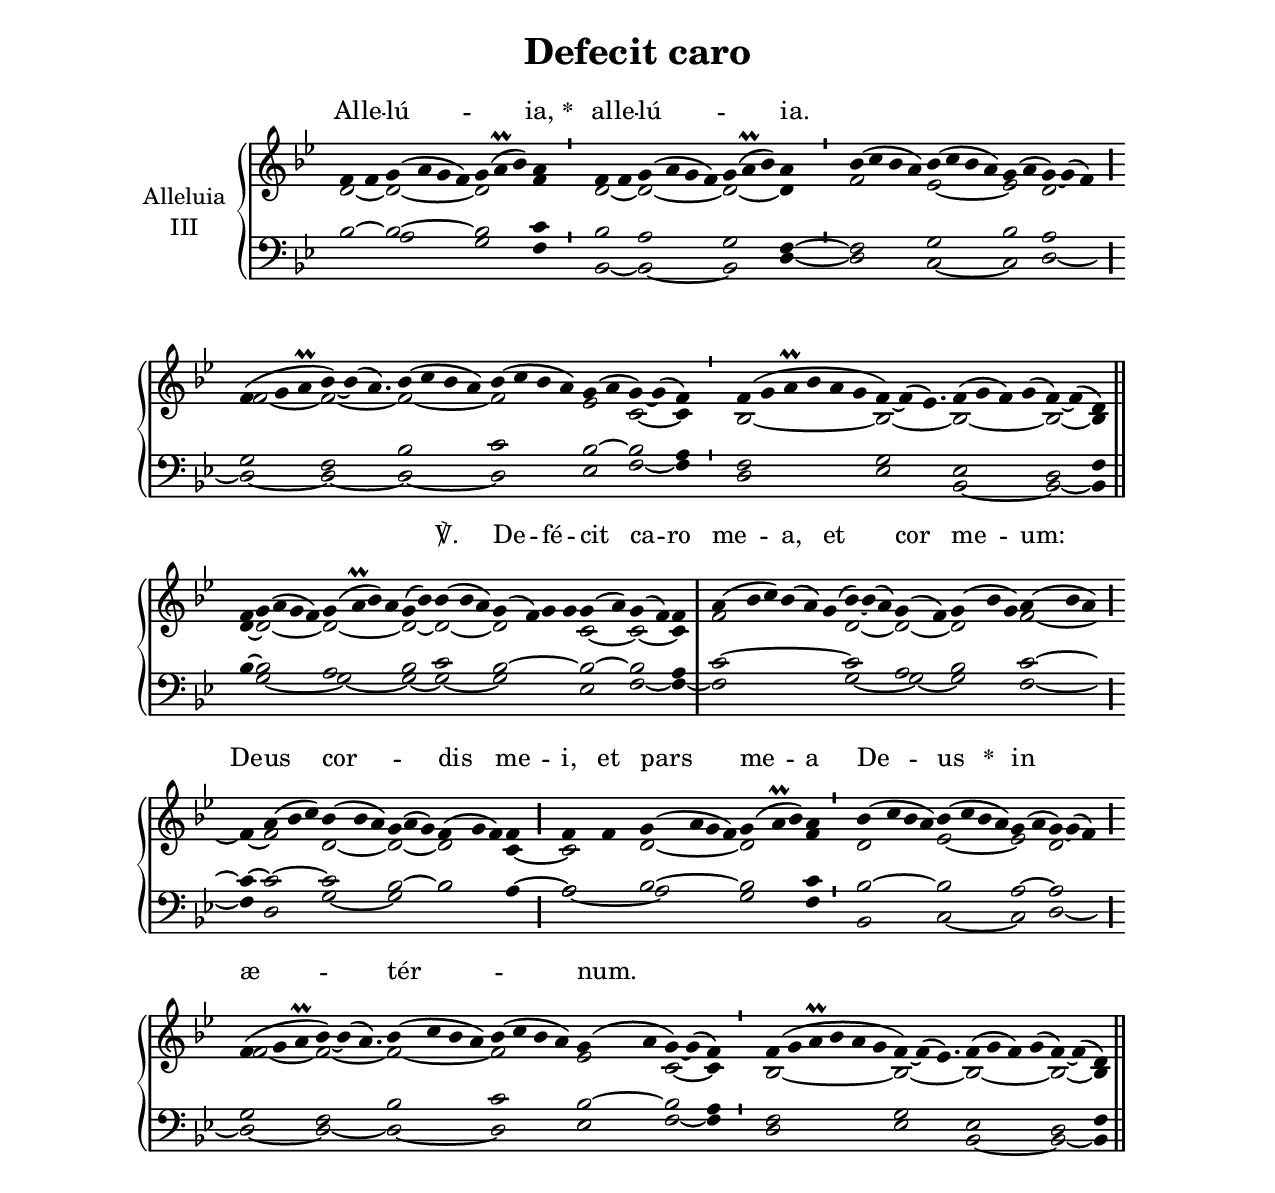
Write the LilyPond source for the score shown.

\version "2.18"
\include "gregorian.ly"
\include "noh2.ily"


%Page reference: page iii.192
%(volume.page)

global = {
 \key d \phrygian
 \cadenzaOn 
}

\header {
  title = \markup \center-column {"Defecit caro" \vspace #1 }
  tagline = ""
  composer = ""
}

\paper {
 #(include-special-characters)
  oddHeaderMarkup = \markup \fill-line {
    \line {}
    \center-column {
      \on-the-fly #first-page     " "
      \on-the-fly #not-first-page "Defecit caro"
    }
    \line { \on-the-fly #print-page-number-check-first \fromproperty #'page:page-number-string }
  }
  evenHeaderMarkup = \markup \fill-line {
    \line { \on-the-fly #print-page-number-check-first \fromproperty #'page:page-number-string }
    \center-column { "Defecit caro" }
    \line {}
  }
}

chantText = \lyricmode {
Al -- le -- lú -- _ ia, 
\set stanza = " * " al -- le -- lú -- _ ia. _ _ _ _ 
_ _ _ _ _ _ _ _ _ _ _ ℣. 
De -- fé -- _ cit ca -- ro me -- a, et cor me -- um: 
De -- us cor -- _ dis me -- i, 
et pars me -- a De -- us 
\set stanza = " * " 
in æ -- tér -- _ num. _ _ _ _ 
_ _ _ _ _ _ _ _ _ _ _ }

chantMusic = {
\tieDown   f'4 f'4 g'4 ( a'4 g'4 f'4) g'4 ( a'\prall bes'4) a'4 \divisioMinima
 f'4 f'4 g'4 ( a'4 g'4 f'4) g'4 ( a'\prall bes'4) a'4 \divisioMinima
 bes'4 ( c''4 bes'4 a'4) bes'4 ( c''4 bes'4 a'4) g'4 ( a'4 g'4) ~ g'4 ( f'4) \divisioMaior
 f'4 ( g'4 a'\prall bes'4) ~ bes'4 ( a'4.) bes'4 ( c''4 bes'4 a'4) bes'4 ( c''4 bes'4 a'4) g'4 ( a'4 g'4) ~ g'4 ( f'4) \divisioMinima
 f'4 ( g'4 a'\prall bes'4 a'4 g'4 f'4) ~ f'4 ( ees'4.) f'4 ( g'4 f'4) g'4 ( f'4) ~ f'4 ( d'4) \finalis
 f'4 g'4 ( a'4 g'4 f'4) g'4 ( a'\prall bes'4) a'4 g'4 ( bes'4) bes'4 ( bes'4 a'4) g'4 ( f'4) g'4 g'4 g'4 ( a'4) g'4 ( f'4) f'4 \divisioMaxima
 a'4 ( bes'4 c''4) bes'4 ( a'4) g'4 ( bes'4) ~ bes'4 ( a'4) g'4 ( f'4) g'4 ( bes'4 g'4) a'4 ( bes'4 a'4) \divisioMaior
 f'4 a'4 ( bes'4 c''4) bes'4 ( bes'4 a'4) g'4 ( a'4 g'4) f'4 ( g'4 f'4) f'4 \divisioMaior
 f'4 f'4 g'4 ( a'4 g'4 f'4) g'4 ( a'\prall bes'4) a'4 \divisioMinima
 bes'4 ( c''4 bes'4 a'4) bes'4 ( c''4 bes'4 a'4) g'4 ( a'4 g'4) ~ g'4 ( f'4) \divisioMaior
 f'4 ( g'4 a'\prall bes'4) ~ bes'4 ( a'4.) bes'4 ( c''4 bes'4 a'4) bes'4 ( c''4 bes'4 a'4) g'4 ( a'4 g'4) ~ g'4 ( f'4) \divisioMinima
 f'4 ( g'4 a'\prall bes'4 a'4 g'4 f'4) ~ f'4 ( ees'4.) f'4 ( g'4 f'4) g'4 ( f'4) ~ f'4 ( d'4) \finalis

}

altoMusic = {
d'2 ~ d'2*4/2 ~ d'2*3/2 f'4 \divisioMinima
d'2 ~ d'2*4/2 ~ d'2*3/2 ~ d'4 \divisioMinima
f'2*4/2 ees'2*4/2 ~ ees'2 d'2*3/2 \divisioMaior
f'2*3/2 ~ f'2*7/4 ~ f'2*4/2 ~ f'2*4/2 ees'2 c'2 ~ c'4 \divisioMinima
bes2*6/2 ~ bes2*7/4 ~ bes2*4/2 ~ bes2 ~ bes4 \finalis
d'4 ~ d'2*4/2 ~ d'2*4/2 ~ d'2 ~ d'2*3/2 ~ d'2*4/2 c'2 ~ c'2 ~ c'4 \divisioMaxima
f'2*6/2 d'2*3/2 ~ d'2 ~ d'2*3/2 f'2*3/2 ~ \divisioMaior
f'4 ~ f'2*3/2 d'2*3/2 ~ d'2*3/2 ~ d'2*3/2 c'4 ~ \divisioMaior
c'2 d'2*4/2 ~ d'2*3/2 f'4 \divisioMinima
d'2*4/2 ees'2*4/2 ~ ees'2 d'2*3/2 \divisioMaior
f'2*3/2 ~ f'2*7/4 ~ f'2*4/2 ~ f'2*4/2 ees'2 c'2 ~ c'4 \divisioMinima
bes2*6/2 ~ bes2*7/4 ~ bes2*4/2 ~ bes2 ~ bes4 \finalis
}

tenorMusic = {
bes2 ~ bes2*4/2 ~ bes2*3/2 c'4 \divisioMinima
bes2 a2*4/2 g2*3/2 f4 ~ \divisioMinima
f2*4/2 g2*4/2 bes2 a2*3/2 \divisioMaior
g2*3/2 f2*7/4 bes2*4/2 c'2*4/2 bes2 ~ bes2 a4 \divisioMinima
f2*6/2 g2*7/4 ees2*4/2 d2 f4 \finalis
bes4 ~ bes2*4/2 a2*4/2 bes2 c'2*3/2 bes2*4/2 ~ bes2 ~ bes2 a4 \divisioMaxima
c'2*6/2 ~ c'2*3/2 a2 bes2*3/2 c'2*3/2 ~ \divisioMaior
c'4 ~ c'2*3/2 ~ c'2*3/2 bes2*3/2 ~ bes2*3/2 a4 ~ \divisioMaior
a2 bes2*4/2 ~ bes2*3/2 c'4 \divisioMinima
bes2*4/2 ~ bes2*4/2 a2 ~ a2*3/2 \divisioMaior
g2*3/2 f2*7/4 bes2*4/2 c'2*4/2 bes2 ~ bes2 a4 \divisioMinima
f2*6/2 g2*7/4 ees2*4/2 d2 f4 \finalis
}

bassMusic = {
r2 a2*4/2 g2*3/2 f4 \divisioMinima
bes,2 ~ bes,2*4/2 ~ bes,2*3/2 d4 ~ \divisioMinima
d2*4/2 c2*4/2 ~ c2 d2*3/2 ~ \divisioMaior
d2*3/2 ~ d2*7/4 ~ d2*4/2 ~ d2*4/2 ees2 f2 ~ f4 \divisioMinima
d2*6/2 ees2*7/4 bes,2*4/2 ~ bes,2 ~ bes,4 \finalis
r4 g2*4/2 ~ g2*4/2 ~ g2 ~ g2*3/2 ~ g2*4/2 ees2 f2 ~ f4 ~ \divisioMaxima
f2*6/2 g2*3/2 ~ g2 ~ g2*3/2 f2*3/2 ~ \divisioMaior
f4 d2*3/2 g2*3/2 ~ g2*3/2 bes2*4/2 \divisioMaior
a2 ~ a2*4/2 g2*3/2 f4 \divisioMinima
bes,2*4/2 c2*4/2 ~ c2 d2*3/2 ~ \divisioMaior
d2*3/2 ~ d2*7/4 ~ d2*4/2 ~ d2*4/2 ees2 f2 ~ f4 \divisioMinima
d2*6/2 ees2*7/4 bes,2*4/2 ~ bes,2 ~ bes,4 \finalis
}

voiceLines = {
\voiceLineStyle


}

\score{
  <<
    \new GrandStaff <<
      \set GrandStaff.autoBeaming = ##f
      \set GrandStaff.instrumentName = \markup \center-column {
        "Alleluia"
        "III"
      }
      \new Staff = up <<
        \new Voice = "chant" {
          \voiceOne \global \chantMusic
        }
        \new Voice {
          \voiceTwo \global \altoMusic
        }
      >>

      \new Staff = down <<
        \clef bass
        \new Voice {
          \voiceOne \global \tenorMusic
        }
        \new Voice {
          \voiceTwo \global \bassMusic
        }
	\new Voice {
        \voiceThree \global \voiceLines
        }
      >>
    >>
    \new Lyrics \lyricsto chant {
      \chantText
    }
  >>
  \layout{
  }
  \midi{
    \tempo 4 = 125
  }
}
